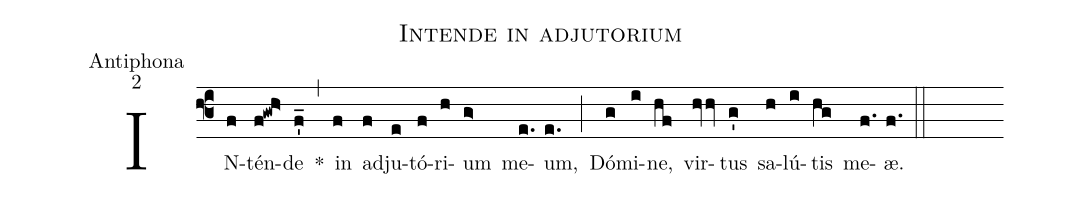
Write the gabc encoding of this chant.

name:Intende in adjutorium;
office-part:Antiphona;
mode:2;
%%
(f3)
IN(f)tén(f!gwh>)de(f'_) *(,)
in(f) ad(f)ju(e)tó(f)ri(h)um(g>) me(e.)um,(e.) (;)
Dó(g)mi(i)ne,(hf) vir(hvhv)tus(g') sa(h)lú(i)tis(hg) me(f.)æ.(f.) (::)
